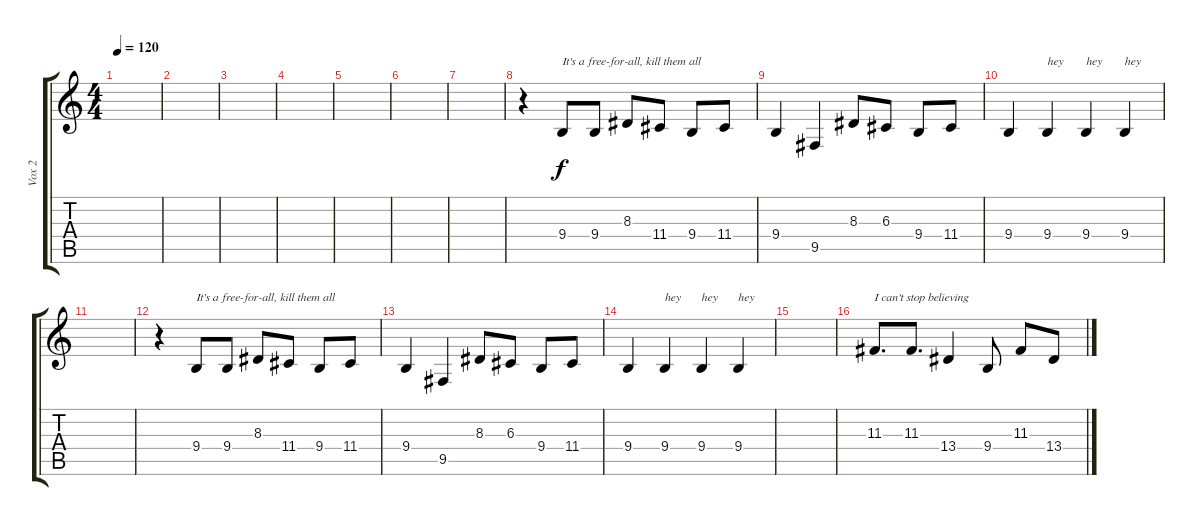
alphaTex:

\track ("Vox 2" "Vox 2") {instrument oboe}
\staff {score tabs}
\tuning (E4 B3 G3 D3 A2 E2) {hide}
\ts (4 4)
\tempo 120
\clef g2
\ks c
|
|
|
|
|
|
|
r.4 9.4.8{txt "It's a free-for-all, kill them all"} 9.4.8 8.3.8 11.4.8 9.4.8 11.4.8 |
9.4.4 9.5.4 8.3.8 6.3.8 9.4.8 11.4.8 |
9.4.4 9.4.4{txt "hey"} 9.4.4{txt "hey"} 9.4.4{txt "hey"} |
|
r.4 9.4.8{txt "It's a free-for-all, kill them all"} 9.4.8 8.3.8 11.4.8 9.4.8 11.4.8 |
9.4.4 9.5.4 8.3.8 6.3.8 9.4.8 11.4.8 |
9.4.4 9.4.4{txt "hey"} 9.4.4{txt "hey"} 9.4.4{txt "hey"} |
|
11.3.8{d txt "I can't stop believing"} 11.3.8{d} 13.4.4 9.4.8 11.3.8 13.4.8
